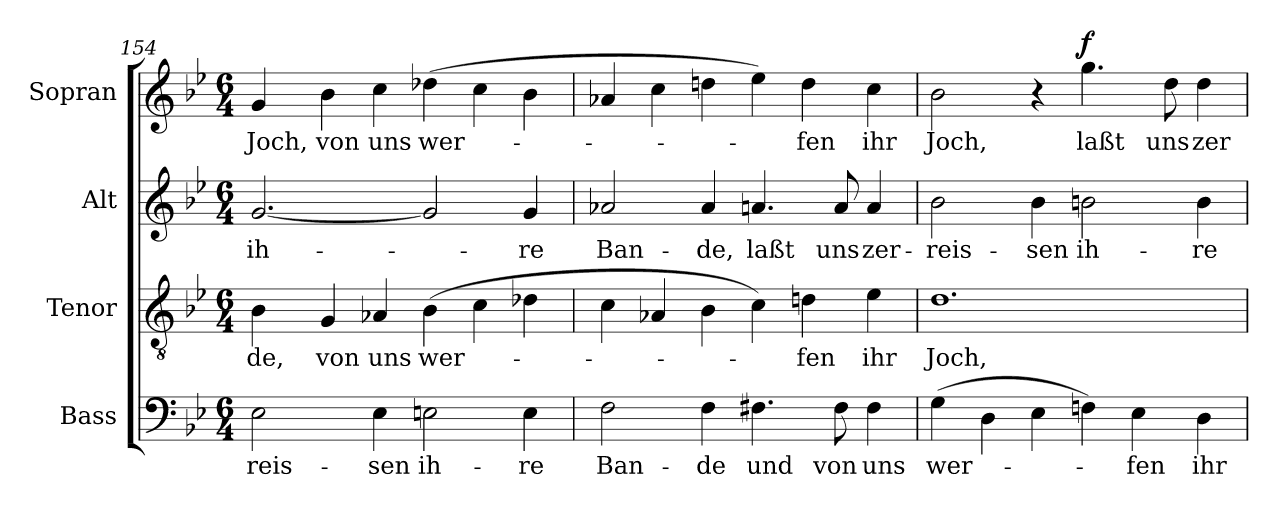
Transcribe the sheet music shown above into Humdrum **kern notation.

**kern	**text	**kern	**text	**kern	**text	**kern	**text	**dynam
*part4	*part4	*part3	*part3	*part2	*part2	*part1	*part1	*part1
*staff4	*staff4	*staff3	*staff3	*staff2	*staff2	*staff1	*staff1	*staff1
*I"Bass	*	*I"Tenor	*	*I"Alt	*	*I"Sopran	*	*
*I'B.	*	*I'T.	*	*I'A.	*	*I'S.	*	*
*clefF4	*	*clefGv2	*	*clefG2	*	*clefG2	*	*
*k[b-e-]	*	*k[b-e-]	*	*k[b-e-]	*	*k[b-e-]	*	*
*B-:	*	*B-:	*	*B-:	*	*B-:	*	*
*M6/4	*	*M6/4	*	*M6/4	*	*M6/4	*	*
=154	=154	=154	=154	=154	=154	=154	=154	=154
!	!LO:LY:b	!	!LO:LY:b	!	!LO:LY:b	!	!LO:LY:b	!
2E-\	-reis-	4B-\	-de,	[2.g/	ih-	4g/	Joch,	.
!	!	!	!LO:LY:b	!	!	!	!LO:LY:b	!
.	.	4G/	von	.	.	4b-\	von	.
!	!LO:LY:b	!	!LO:LY:b	!	!	!	!LO:LY:b	!
4E-\	-sen	4A-X/	uns	.	.	4cc\	uns	.
!	!LO:LY:b	!	!LO:LY:b	!	!	!	!LO:LY:b	!
2En\	ih-	(>4B-\	wer-	2g/]	.	(>4dd-X\	wer-	.
.	.	4c\	.	.	.	4cc\	.	.
!	!LO:LY:b	!	!	!	!LO:LY:b	!	!	!
4E\	-re	4d-X\	.	4g/	-re	4b-\	.	.
=155	=155	=155	=155	=155	=155	=155	=155	=155
!	!LO:LY:b	!	!	!	!LO:LY:b	!	!	!
2F\	Ban-	4c\	.	2a-X/	Ban-	4a-X/	.	.
.	.	4A-X/	.	.	.	4cc\	.	.
!	!LO:LY:b	!	!	!	!LO:LY:b	!	!	!
4F\	-de	4B-\	.	4a-/	-de,	4ddn\	.	.
!	!LO:LY:b	!	!	!	!LO:LY:b	!	!	!
4.F#X\	und	4c\)	.	4.an/	laßt	4ee-\)	.	.
!	!	!	!LO:LY:b	!	!	!	!LO:LY:b	!
.	.	4dn\	-fen	.	.	4dd\	-fen	.
!	!LO:LY:b	!	!	!	!LO:LY:b	!	!	!
8F#\	von	.	.	8a/	uns	.	.	.
!	!LO:LY:b	!	!LO:LY:b	!	!LO:LY:b	!	!LO:LY:b	!
4F#\	uns	4e-\	ihr	4a/	zer-	4cc\	ihr	.
!!LO:LB:g=z
=156	=156	=156	=156	=156	=156	=156	=156	=156
!	!LO:LY:b	!	!LO:LY:b	!	!LO:LY:b	!	!LO:LY:b	!
(>4G\	wer-	1.d	Joch,	2b-\	-reis-	2b-\	Joch,	.
4D\	.	.	.	.	.	.	.	.
!	!	!	!	!	!LO:LY:b	!	!	!
4E-\	.	.	.	4b-\	-sen	4r	.	.
!	!	!	!	!	!LO:LY:b	!	!LO:LY:b	!LO:DY:a
4Fn\)	.	.	.	2bn\	ih-	4.gg\	laßt	f
!	!LO:LY:b	!	!	!	!	!	!	!
4E-\	-fen	.	.	.	.	.	.	.
!	!	!	!	!	!	!	!LO:LY:b	!
.	.	.	.	.	.	8dd\	uns	.
!	!LO:LY:b	!	!	!	!LO:LY:b	!	!LO:LY:b	!
4D\	ihr	.	.	4b\	-re	4dd\	zer-	.
=	=	=	=	=	=	=	=	=
*-	*-	*-	*-	*-	*-	*-	*-	*-
